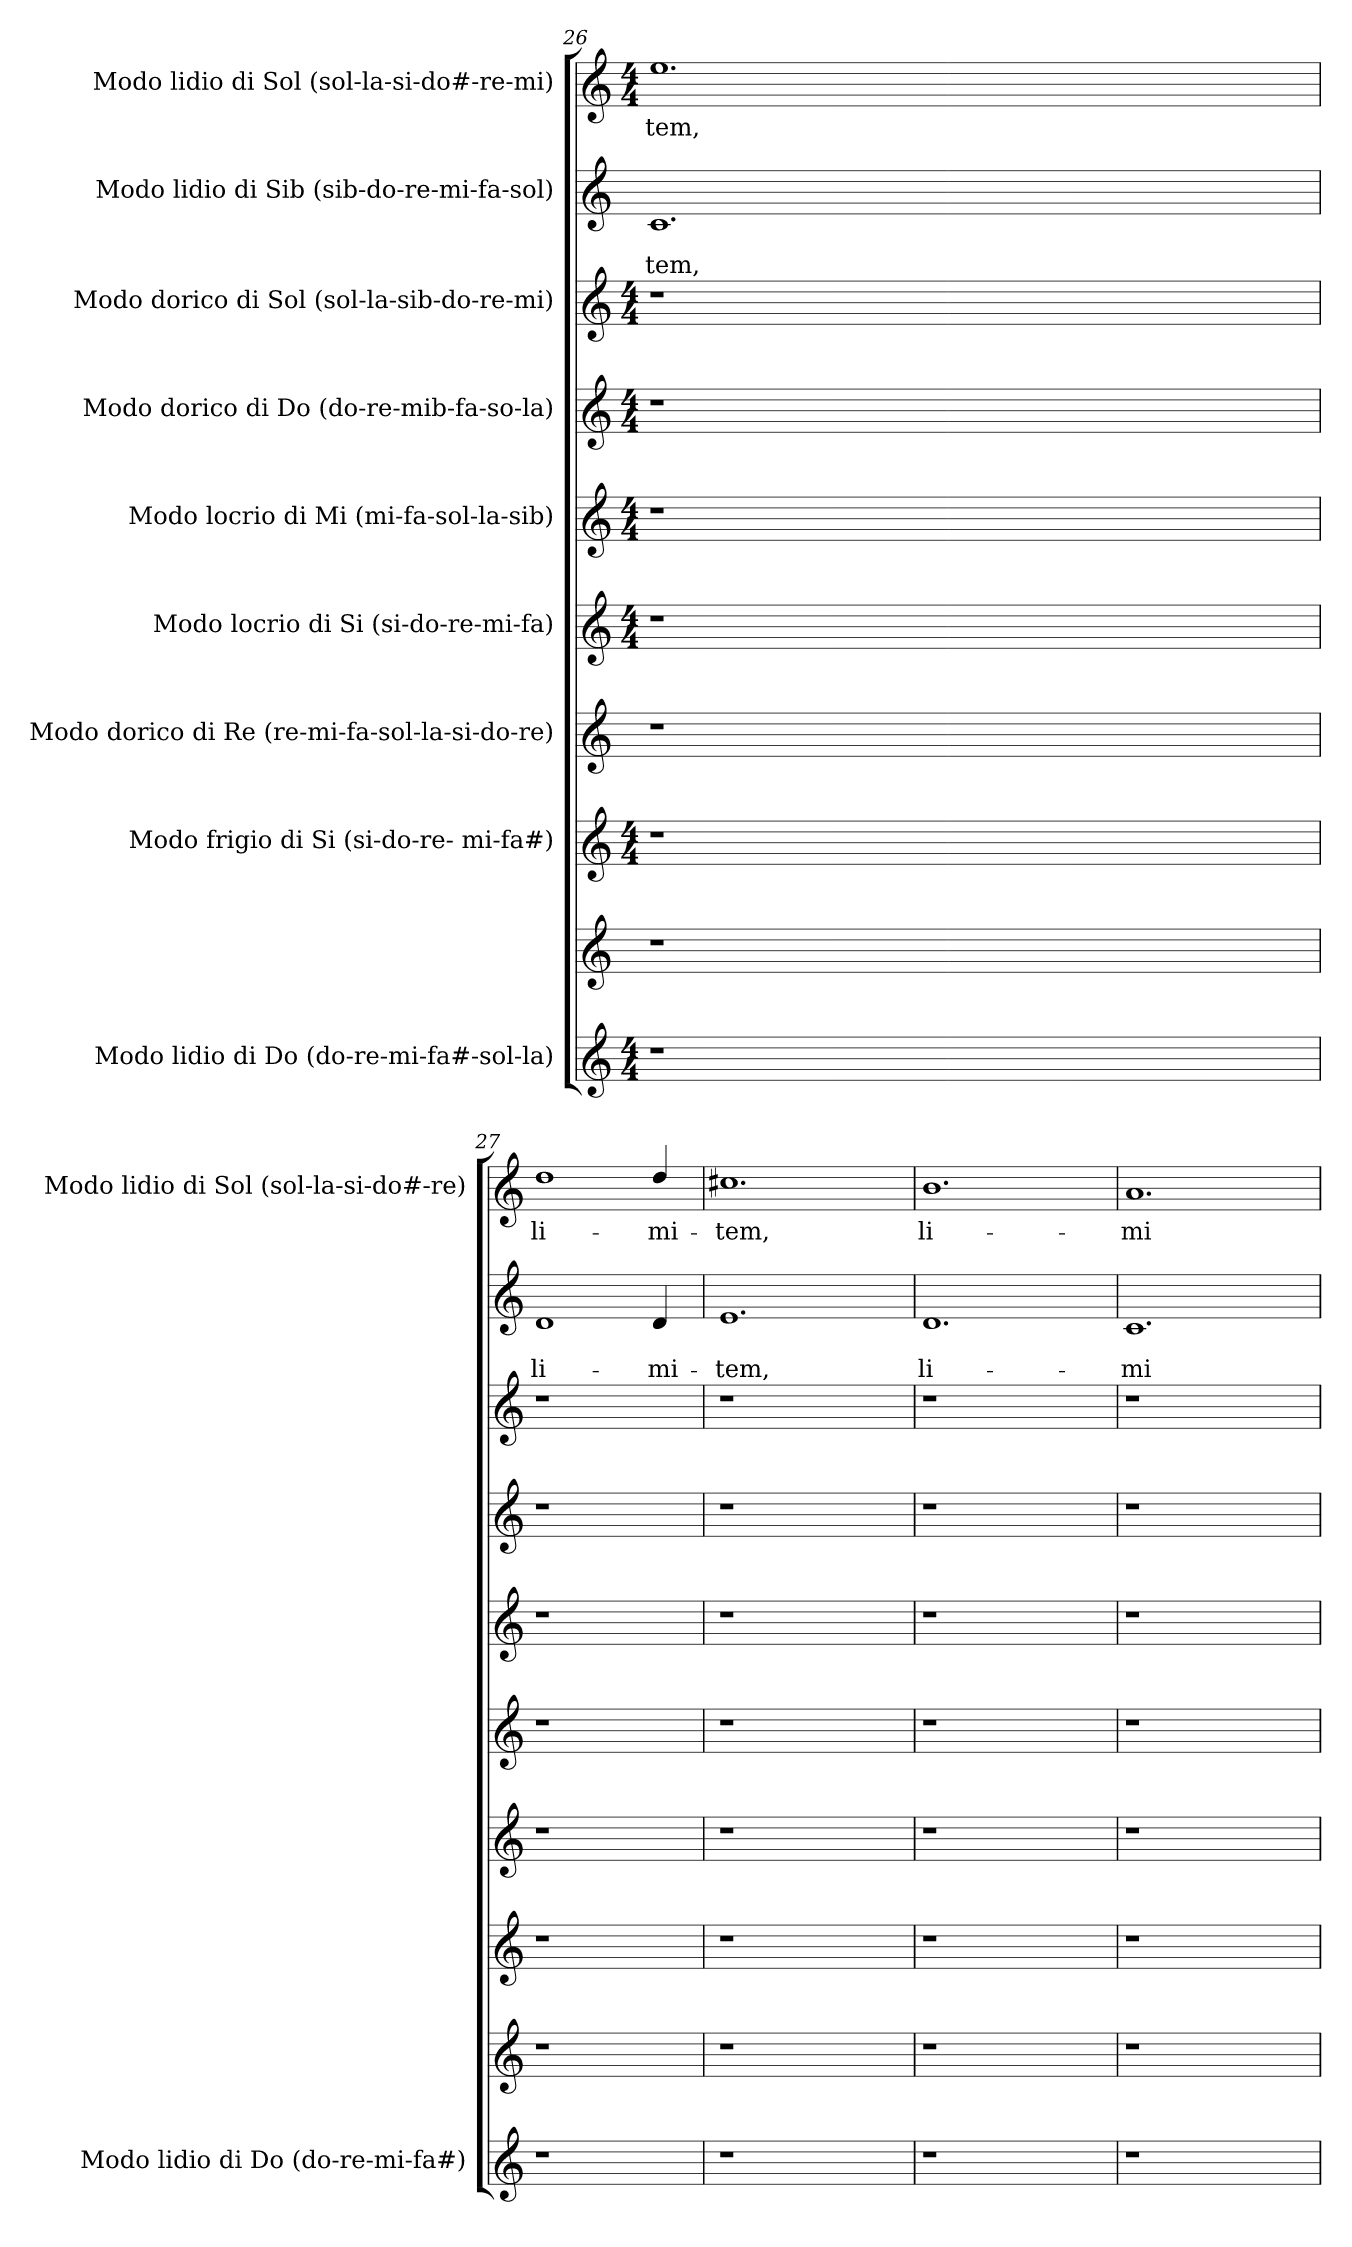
**kern	**kern	**kern	**kern	**kern	**kern	**kern	**kern	**kern	**text	**text	**kern	**text
*part10	*part9	*part8	*part7	*part6	*part5	*part4	*part3	*part2	*part2	*part2	*part1	*part1
*staff10	*staff9	*staff8	*staff7	*staff6	*staff5	*staff4	*staff3	*staff2	*staff2	*staff2	*staff1	*staff1
*I"Modo lidio di Do (do-re-mi-fa#-sol-la)	*	*I"Modo frigio di Si (si-do-re- mi-fa#)	*I"Modo dorico di Re (re-mi-fa-sol-la-si-do-re)	*I"Modo locrio di Si (si-do-re-mi-fa)	*I"Modo locrio di Mi (mi-fa-sol-la-sib)	*I"Modo dorico di Do (do-re-mib-fa-so-la)	*I"Modo dorico di Sol (sol-la-sib-do-re-mi)	*I"Modo lidio di Sib (sib-do-re-mi-fa-sol)	*	*	*I"Modo lidio di Sol (sol-la-si-do#-re-mi)	*
*I'Modo lidio di Do (do-re-mi-fa#)	*	*	*	*	*	*	*	*	*	*	*I'Modo lidio di Sol (sol-la-si-do#-re)	*
!!LO:LB:g=z
*clefG2	*clefG2	*clefG2	*clefG2	*clefG2	*clefG2	*clefG2	*clefG2	*clefG2	*	*	*clefG2	*
*k[]	*k[]	*k[]	*k[]	*k[]	*k[]	*k[]	*k[]	*k[]	*	*	*k[]	*
*C:	*C:	*C:	*C:	*C:	*C:	*C:	*C:	*C:	*	*	*C:	*
*M4/4	*	*M4/4	*	*M4/4	*M4/4	*M4/4	*M4/4	*	*	*	*M4/4	*
=26	=26	=26	=26	=26	=26	=26	=26	=26	=26	=26	=26	=26
!	!	!	!	!	!	!	!	!	!	!LO:LY:b	!	!LO:LY:b
1r	1r	1r	1r	1r	1r	1r	1r	1.c	.	-tem,	1.ee	-tem,
2ryy	2ryy	2ryy	2ryy	2ryy	2ryy	2ryy	2ryy	.	.	.	.	.
=27	=27	=27	=27	=27	=27	=27	=27	=27	=27	=27	=27	=27
!	!	!	!	!	!	!	!	!	!	!LO:LY:b	!	!LO:LY:b
1r	1r	1r	1r	1r	1r	1r	1r	1d	.	li-	1dd	li-
!	!	!	!	!	!	!	!	!	!	!LO:LY:b	!	!LO:LY:b
4ryy	4ryy	4ryy	4ryy	4ryy	4ryy	4ryy	4ryy	4d/	.	-mi-	4dd/	-mi-
=28	=28	=28	=28	=28	=28	=28	=28	=28	=28	=28	=28	=28
!	!	!	!	!	!	!	!	!	!	!LO:LY:b	!	!LO:LY:b
1r	1r	1r	1r	1r	1r	1r	1r	1.e	.	-tem,	1.cc#X	-tem,
2ryy	2ryy	2ryy	2ryy	2ryy	2ryy	2ryy	2ryy	.	.	.	.	.
=29	=29	=29	=29	=29	=29	=29	=29	=29	=29	=29	=29	=29
!	!	!	!	!	!	!	!	!	!	!LO:LY:b	!	!LO:LY:b
1r	1r	1r	1r	1r	1r	1r	1r	1.d	.	li-	1.b	li-
2ryy	2ryy	2ryy	2ryy	2ryy	2ryy	2ryy	2ryy	.	.	.	.	.
=30	=30	=30	=30	=30	=30	=30	=30	=30	=30	=30	=30	=30
!	!	!	!	!	!	!	!	!	!	!LO:LY:b	!	!LO:LY:b
1r	1r	1r	1r	1r	1r	1r	1r	1.c	.	-mi-	1.a	-mi-
2ryy	2ryy	2ryy	2ryy	2ryy	2ryy	2ryy	2ryy	.	.	.	.	.
=	=	=	=	=	=	=	=	=	=	=	=	=
*-	*-	*-	*-	*-	*-	*-	*-	*-	*-	*-	*-	*-
